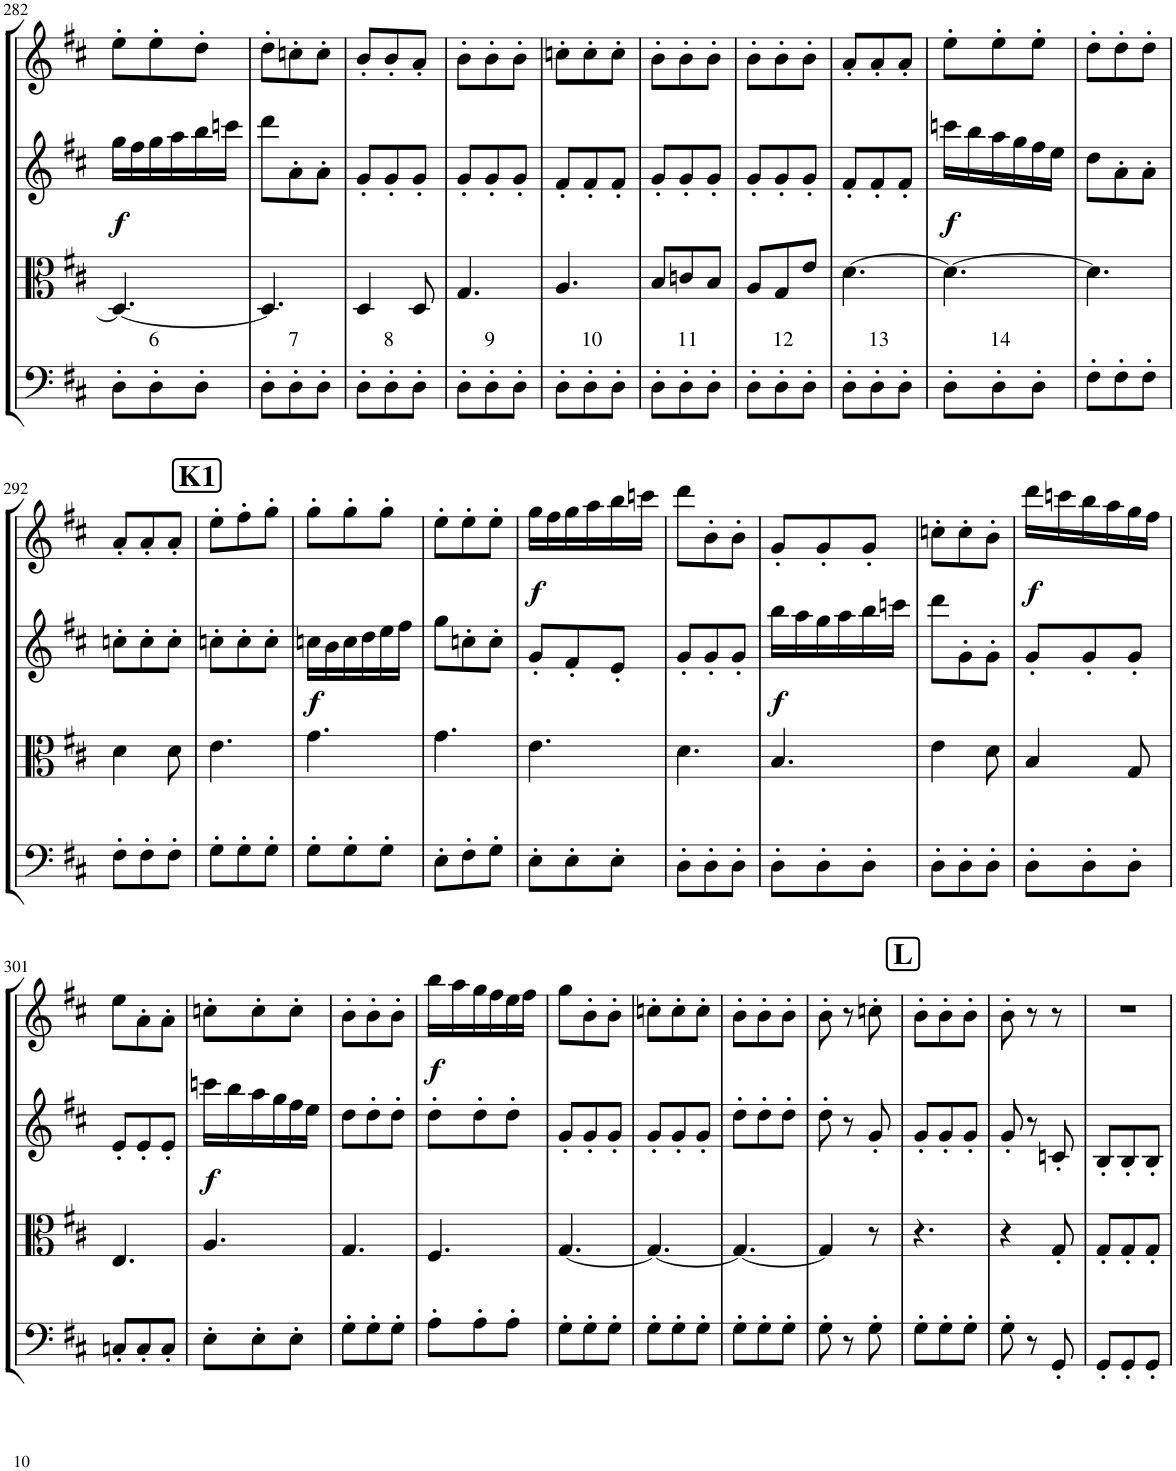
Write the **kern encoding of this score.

**kern	**kern	**kern	**dynam	**kern	**dynam
*part4	*part3	*part2	*part2	*part1	*part1
*staff4	*staff3	*staff2	*staff2	*staff1	*staff1
*I"Violoncello	*I"Viola	*I"Violin II	*	*I"Violin I	*
*I'Vc	*I'Vla	*I'Vln	*	*I'Vln	*
!!LO:PB:g=z
*clefF4	*clefC3	*clefG2	*	*clefG2	*
*k[f#c#]	*k[f#c#]	*k[f#c#]	*	*k[f#c#]	*
*M3/8	*M3/8	*M3/8	*	*M3/8	*
=282	=282	=282	=282	=282	=282
!	!	!	!LO:DY:b	!	!
8D'\L	4.D/_	16gg\LL	f	8ee'\L	.
.	.	16ff#\	.	.	.
!LO:TX:a:t=6	!	!	!	!	!
8D'\	.	16gg\	.	8ee'\	.
.	.	16aa\	.	.	.
8D'\J	.	16bb\	.	8dd'\J	.
.	.	16cccn\JJ	.	.	.
=283	=283	=283	=283	=283	=283
8D'\L	4.D/]	8ddd\L	.	8dd'\L	.
!LO:TX:a:t=7	!	!	!	!	!
8D'\	.	8a'\	.	8ccn'\	.
8D'\J	.	8a'\J	.	8cc'\J	.
=284	=284	=284	=284	=284	=284
8D'\L	4D/	8g'/L	.	8b'/L	.
!LO:TX:a:t=8	!	!	!	!	!
8D'\	.	8g'/	.	8b'/	.
8D'\J	8D/	8g'/J	.	8a'/J	.
=285	=285	=285	=285	=285	=285
8D'\L	4.G/	8g'/L	.	8b'\L	.
!LO:TX:a:t=9	!	!	!	!	!
8D'\	.	8g'/	.	8b'\	.
8D'\J	.	8g'/J	.	8b'\J	.
=286	=286	=286	=286	=286	=286
8D'\L	4.A/	8f#'/L	.	8ccn'\L	.
!LO:TX:a:t=10	!	!	!	!	!
8D'\	.	8f#'/	.	8cc'\	.
8D'\J	.	8f#'/J	.	8cc'\J	.
=287	=287	=287	=287	=287	=287
8D'\L	8B/L	8g'/L	.	8b'\L	.
!LO:TX:a:t=11	!	!	!	!	!
8D'\	8cn/	8g'/	.	8b'\	.
8D'\J	8B/J	8g'/J	.	8b'\J	.
=288	=288	=288	=288	=288	=288
8D'\L	8A/L	8g'/L	.	8b'\L	.
!LO:TX:a:t=12	!	!	!	!	!
8D'\	8G/	8g'/	.	8b'\	.
8D'\J	8e/J	8g'/J	.	8b'\J	.
=289	=289	=289	=289	=289	=289
8D'\L	[4.d\	8f#'/L	.	8a'/L	.
!LO:TX:a:t=13	!	!	!	!	!
8D'\	.	8f#'/	.	8a'/	.
8D'\J	.	8f#'/J	.	8a'/J	.
=290	=290	=290	=290	=290	=290
!	!	!	!LO:DY:b	!	!
8D'\L	4.d\_	16cccn\LL	f	8ee'\L	.
.	.	16bb\	.	.	.
!LO:TX:a:t=14	!	!	!	!	!
8D'\	.	16aa\	.	8ee'\	.
.	.	16gg\	.	.	.
8D'\J	.	16ff#\	.	8ee'\J	.
.	.	16ee\JJ	.	.	.
=291	=291	=291	=291	=291	=291
8F#'\L	4.d\]	8dd\L	.	8dd'\L	.
8F#'\	.	8a'\	.	8dd'\	.
8F#'\J	.	8a'\J	.	8dd'\J	.
!!LO:LB:g=z
=292	=292	=292	=292	=292	=292
8F#'\L	4d\	8ccn'\L	.	8a'/L	.
8F#'\	.	8cc'\	.	8a'/	.
8F#'\J	8d\	8cc'\J	.	8a'/J	.
!!LO:REH:place=s1:a:B:cj:fs=14:t=K1
=293	=293	=293	=293	=293	=293
8G'\L	4.e\	8ccn'\L	.	8ee'\L	.
8G'\	.	8cc'\	.	8ff#'\	.
8G'\J	.	8cc'\J	.	8gg'\J	.
=294	=294	=294	=294	=294	=294
!	!	!	!LO:DY:b	!	!
8G'\L	4.g\	16ccn\LL	f	8gg'\L	.
.	.	16b\	.	.	.
8G'\	.	16cc\	.	8gg'\	.
.	.	16dd\	.	.	.
8G'\J	.	16ee\	.	8gg'\J	.
.	.	16ff#\JJ	.	.	.
=295	=295	=295	=295	=295	=295
8E'\L	4.g\	8gg\L	.	8ee'\L	.
8F#'\	.	8ccn'\	.	8ee'\	.
8G'\J	.	8cc'\J	.	8ee'\J	.
=296	=296	=296	=296	=296	=296
!	!	!	!	!	!LO:DY:b
8E'\L	4.e\	8g'/L	.	16gg\LL	f
.	.	.	.	16ff#\	.
8E'\	.	8f#'/	.	16gg\	.
.	.	.	.	16aa\	.
8E'\J	.	8e'/J	.	16bb\	.
.	.	.	.	16cccn\JJ	.
=297	=297	=297	=297	=297	=297
8D'\L	4.d\	8g'/L	.	8ddd\L	.
8D'\	.	8g'/	.	8b'\	.
8D'\J	.	8g'/J	.	8b'\J	.
=298	=298	=298	=298	=298	=298
!	!	!	!LO:DY:b	!	!
8D'\L	4.B/	16bb\LL	f	8g'/L	.
.	.	16aa\	.	.	.
8D'\	.	16gg\	.	8g'/	.
.	.	16aa\	.	.	.
8D'\J	.	16bb\	.	8g'/J	.
.	.	16cccn\JJ	.	.	.
=299	=299	=299	=299	=299	=299
8D'\L	4e\	8ddd\L	.	8ccn'\L	.
8D'\	.	8g'\	.	8cc'\	.
8D'\J	8d\	8g'\J	.	8b'\J	.
=300	=300	=300	=300	=300	=300
!	!	!	!	!	!LO:DY:b
8D'\L	4B/	8g'/L	.	16ddd\LL	f
.	.	.	.	16cccn\	.
8D'\	.	8g'/	.	16bb\	.
.	.	.	.	16aa\	.
8D'\J	8G/	8g'/J	.	16gg\	.
.	.	.	.	16ff#\JJ	.
!!LO:LB:g=z
=301	=301	=301	=301	=301	=301
8Cn'/L	4.E/	8e'/L	.	8ee\L	.
8C'/	.	8e'/	.	8a'\	.
8C'/J	.	8e'/J	.	8a'\J	.
=302	=302	=302	=302	=302	=302
!	!	!	!LO:DY:b	!	!
8E'\L	4.A/	16cccn\LL	f	8ccn'\L	.
.	.	16bb\	.	.	.
8E'\	.	16aa\	.	8cc'\	.
.	.	16gg\	.	.	.
8E'\J	.	16ff#\	.	8cc'\J	.
.	.	16ee\JJ	.	.	.
=303	=303	=303	=303	=303	=303
8G'\L	4.G/	8dd\L	.	8b'\L	.
8G'\	.	8dd'\	.	8b'\	.
8G'\J	.	8dd'\J	.	8b'\J	.
=304	=304	=304	=304	=304	=304
!	!	!	!	!	!LO:DY:b
8A'\L	4.F#/	8dd'\L	.	16bb\LL	f
.	.	.	.	16aa\	.
8A'\	.	8dd'\	.	16gg\	.
.	.	.	.	16ff#\	.
8A'\J	.	8dd'\J	.	16ee\	.
.	.	.	.	16ff#\JJ	.
=305	=305	=305	=305	=305	=305
8G'\L	[4.G/	8g'/L	.	8gg\L	.
8G'\	.	8g'/	.	8b'\	.
8G'\J	.	8g'/J	.	8b'\J	.
=306	=306	=306	=306	=306	=306
8G'\L	4.G/_	8g'/L	.	8ccn'\L	.
8G'\	.	8g'/	.	8cc'\	.
8G'\J	.	8g'/J	.	8cc'\J	.
=307	=307	=307	=307	=307	=307
8G'\L	4.G/_	8dd'\L	.	8b'\L	.
8G'\	.	8dd'\	.	8b'\	.
8G'\J	.	8dd'\J	.	8b'\J	.
=308	=308	=308	=308	=308	=308
8G'\	4G/]	8dd'\	.	8b'\	.
8r	.	8r	.	8r	.
8G'\	8r	8g'/	.	8ccn'\	.
!!LO:REH:place=s1:a:B:cj:fs=14:t=L
=309	=309	=309	=309	=309	=309
8G'\L	4.r	8g'/L	.	8b'\L	.
8G'\	.	8g'/	.	8b'\	.
8G'\J	.	8g'/J	.	8b'\J	.
=310	=310	=310	=310	=310	=310
8G'\	4r	8g'/	.	8b'\	.
8r	.	8r	.	8r	.
8GG'/	8G'/	8cn'/	.	8r	.
=311	=311	=311	=311	=311	=311
8GG'/L	8G'/L	8B'/L	.	4.r	.
8GG'/	8G'/	8B'/	.	.	.
8GG'/J	8G'/J	8B'/J	.	.	.
=	=	=	=	=	=
*-	*-	*-	*-	*-	*-
